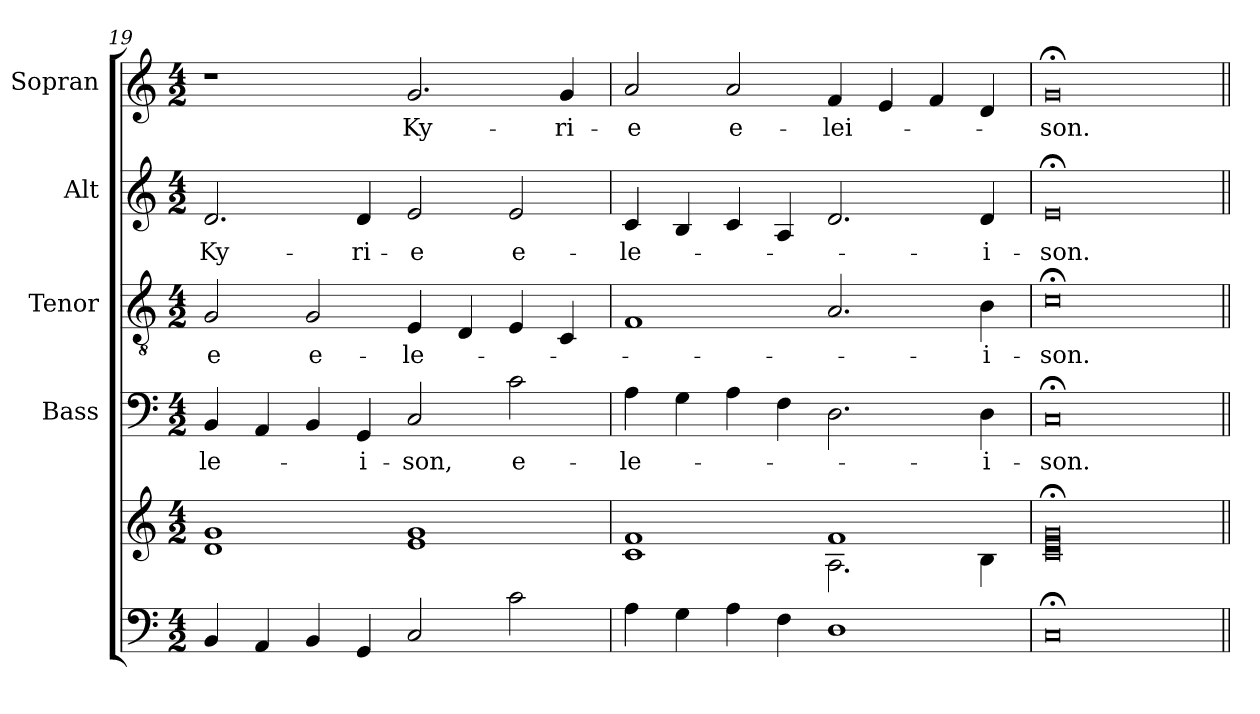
**kern	**kern	**kern	**text	**kern	**text	**kern	**text	**kern	**text
*part5	*part5	*part4	*part4	*part3	*part3	*part2	*part2	*part1	*part1
*staff6	*staff5	*staff4	*staff4	*staff3	*staff3	*staff2	*staff2	*staff1	*staff1
*	*	*I"Bass	*	*I"Tenor	*	*I"Alt	*	*I"Sopran	*
*	*	*I'B.	*	*I'T.	*	*I'A.	*	*I'S.	*
*clefF4	*clefG2	*clefF4	*	*clefGv2	*	*clefG2	*	*clefG2	*
*k[]	*k[]	*k[]	*	*k[]	*	*k[]	*	*k[]	*
*C:	*C:	*C:	*	*C:	*	*C:	*	*C:	*
*M4/2	*M4/2	*M4/2	*	*M4/2	*	*M4/2	*	*M4/2	*
=19	=19	=19	=19	=19	=19	=19	=19	=19	=19
!	!	!	!LO:LY:b	!	!LO:LY:b	!	!LO:LY:b	!	!
4BB/	1d 1g	4BB/	-le-	2G/	-e	2.d/	Ky-	1r	.
4AA/	.	4AA/	.	.	.	.	.	.	.
!	!	!	!	!	!LO:LY:b	!	!	!	!
4BB/	.	4BB/	.	2G/	e-	.	.	.	.
!	!	!	!LO:LY:b	!	!	!	!LO:LY:b	!	!
4GG/	.	4GG/	-i-	.	.	4d/	-ri-	.	.
!	!	!	!LO:LY:b	!	!LO:LY:b	!	!LO:LY:b	!	!LO:LY:b
2C/	1e 1g	2C/	-son,	4E/	-le-	2e/	-e	2.g/	Ky-
.	.	.	.	4D/	.	.	.	.	.
!	!	!	!LO:LY:b	!	!	!	!LO:LY:b	!	!
2c\	.	2c\	e-	4E/	.	2e/	e-	.	.
!	!	!	!	!	!	!	!	!	!LO:LY:b
.	.	.	.	4C/	.	.	.	4g/	-ri-
=20	=20	=20	=20	=20	=20	=20	=20	=20	=20
*	*^	*	*	*	*	*	*	*	*
!	!	!	!	!LO:LY:b	!	!	!	!LO:LY:b	!	!LO:LY:b
4A\	1c 1f	1ryy	4A\	-le-	1F	.	4c/	-le-	2a/	-e
4G\	.	.	4G\	.	.	.	4B/	.	.	.
!	!	!	!	!	!	!	!	!	!	!LO:LY:b
4A\	.	.	4A\	.	.	.	4c/	.	2a/	e-
4F\	.	.	4F\	.	.	.	4A/	.	.	.
!	!	!	!	!	!	!	!	!	!	!LO:LY:b
1D	1f	2.A\	2.D\	.	2.A/	.	2.d/	.	4f/	-lei-
.	.	.	.	.	.	.	.	.	4e/	.
.	.	.	.	.	.	.	.	.	4f/	.
!	!	!	!	!LO:LY:b	!	!LO:LY:b	!	!LO:LY:b	!	!
.	.	4B\	4D\	-i-	4B\	-i-	4d/	-i-	4d/	.
=21	=21	=21	=21	=21	=21	=21	=21	=21	=21	=21
!	!	!	!	!LO:LY:b	!	!LO:LY:b	!	!LO:LY:b	!	!LO:LY:b
*	*v	*v	*	*	*	*	*	*	*	*
0C;<	0c;< 0e;< 0g;<	0C;<	-son.	0c;<	-son.	0e;<	-son.	0g;<	-son.
=||	=||	=||	=||	=||	=||	=||	=||	=||	=||
*-	*-	*-	*-	*-	*-	*-	*-	*-	*-
